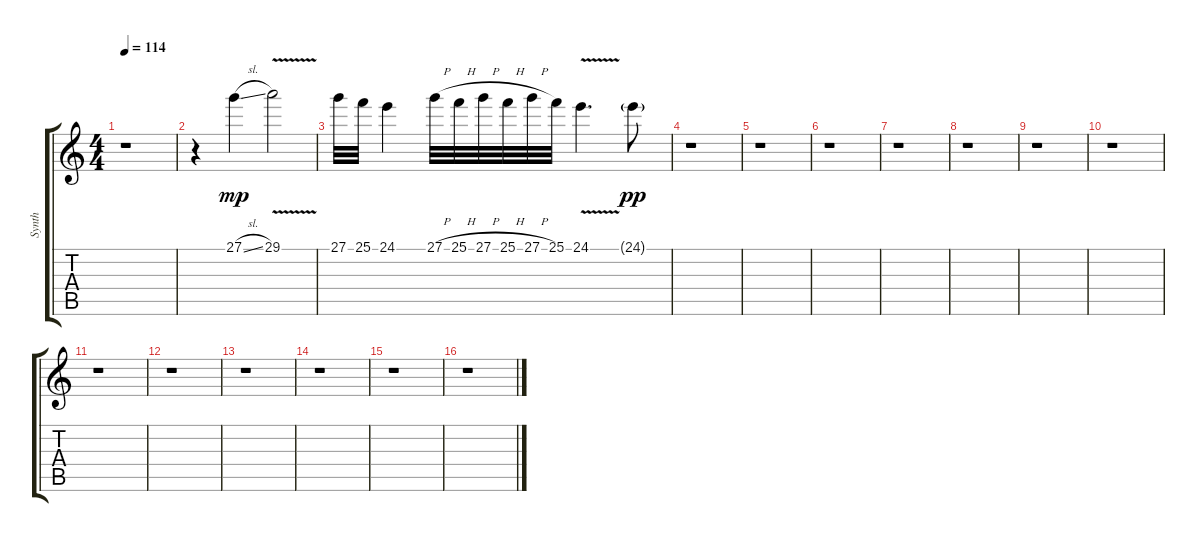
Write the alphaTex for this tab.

\track ("Synth" "Synth") {instrument choiraahs}
\staff {score tabs}
\tuning (E4 B3 G3 D3 A2 D2) {hide}
\ts (4 4)
\tempo 114
\clef g2
\ks c
r.1{dy f} |
r.4 27.1{sl}.4{dy mp balance 12 instrument piccolo} 29.1{v}.2 |
27.1.32 25.1.32 24.1.4 27.1{h}.32 25.1{h}.32 27.1{h}.32 25.1{h}.32 27.1{h}.32 25.1.32 24.1{v}.4{d} 24.1{g}.8{dy pp} |
r.1 |
r.1 |
r.1 |
r.1 |
r.1 |
r.1 |
r.1 |
r.1 |
r.1 |
r.1 |
r.1 |
r.1 |
r.1
